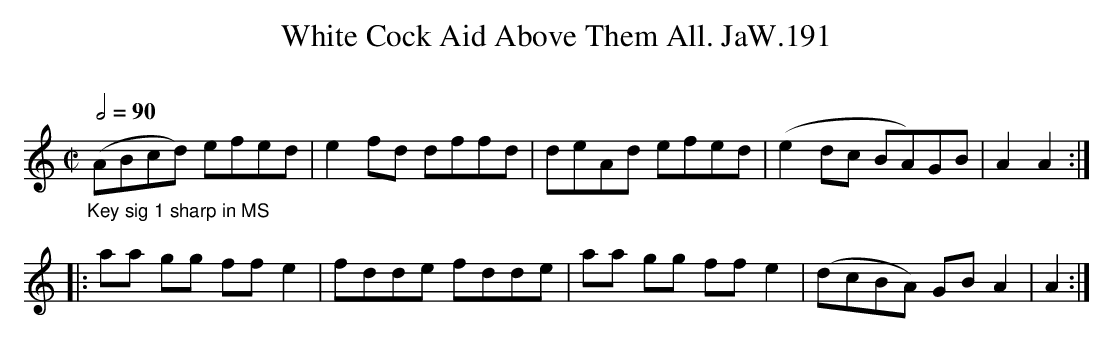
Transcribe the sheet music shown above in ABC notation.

X:1
T:White Cock Aid Above Them All. JaW.191
M:C|
L:1/8
Q:1/2=90
O:
K:Am
"_Key sig 1 sharp in MS"(ABcd) efed|e2fd dffd|deAd efed|(e2dc BA)GB|A2A2:|
|:aa gg ff e2|fdde fdde|aa gg ff e2|(dcBA) GBA2|A2:|
